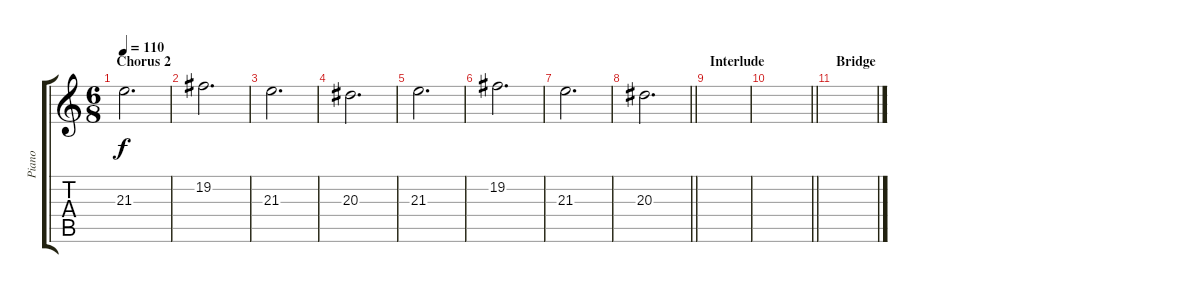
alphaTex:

\track ("Piano" "Piano") {instrument acousticgrandpiano}
\staff {score tabs}
\tuning (E4 B3 G3 D3 A2 E2) {hide}
\ts (6 8)
\section ("" "Chorus 2")
\tempo 110
\clef g2
\ks c
21.3.2{d dy f} |
19.2.2{d} |
21.3.2{d} |
20.3.2{d} |
21.3.2{d} |
19.2.2{d} |
21.3.2{d} |
\barLineRight lightlight
20.3.2{d} |
\section ("" "Interlude")
|
\barLineRight lightlight
|
\section ("" "Bridge")
